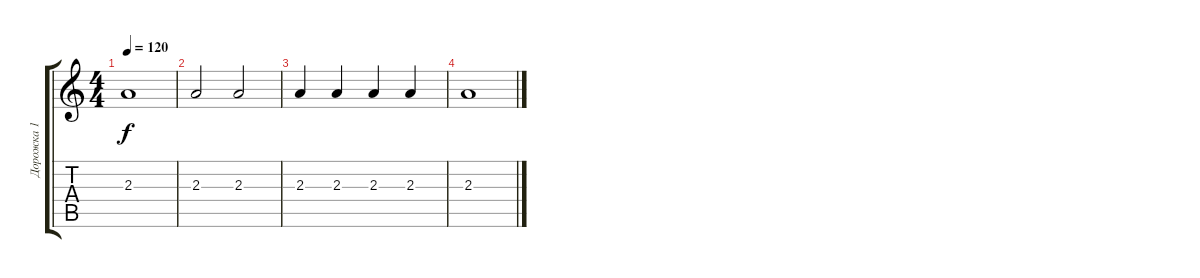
\track ("Дорожка 1" "Дорожка 1") {instrument electricguitarclean}
\staff {score tabs}
\tuning (E4 B3 G3 D3 A2 E2) {hide}
\ts (4 4)
\tempo 120
\clef g2
\ks c
2.3.1{dy f instrument electricguitarclean} |
2.3.2 2.3.2 |
2.3.4 2.3.4 2.3.4 2.3.4 |
2.3.1
